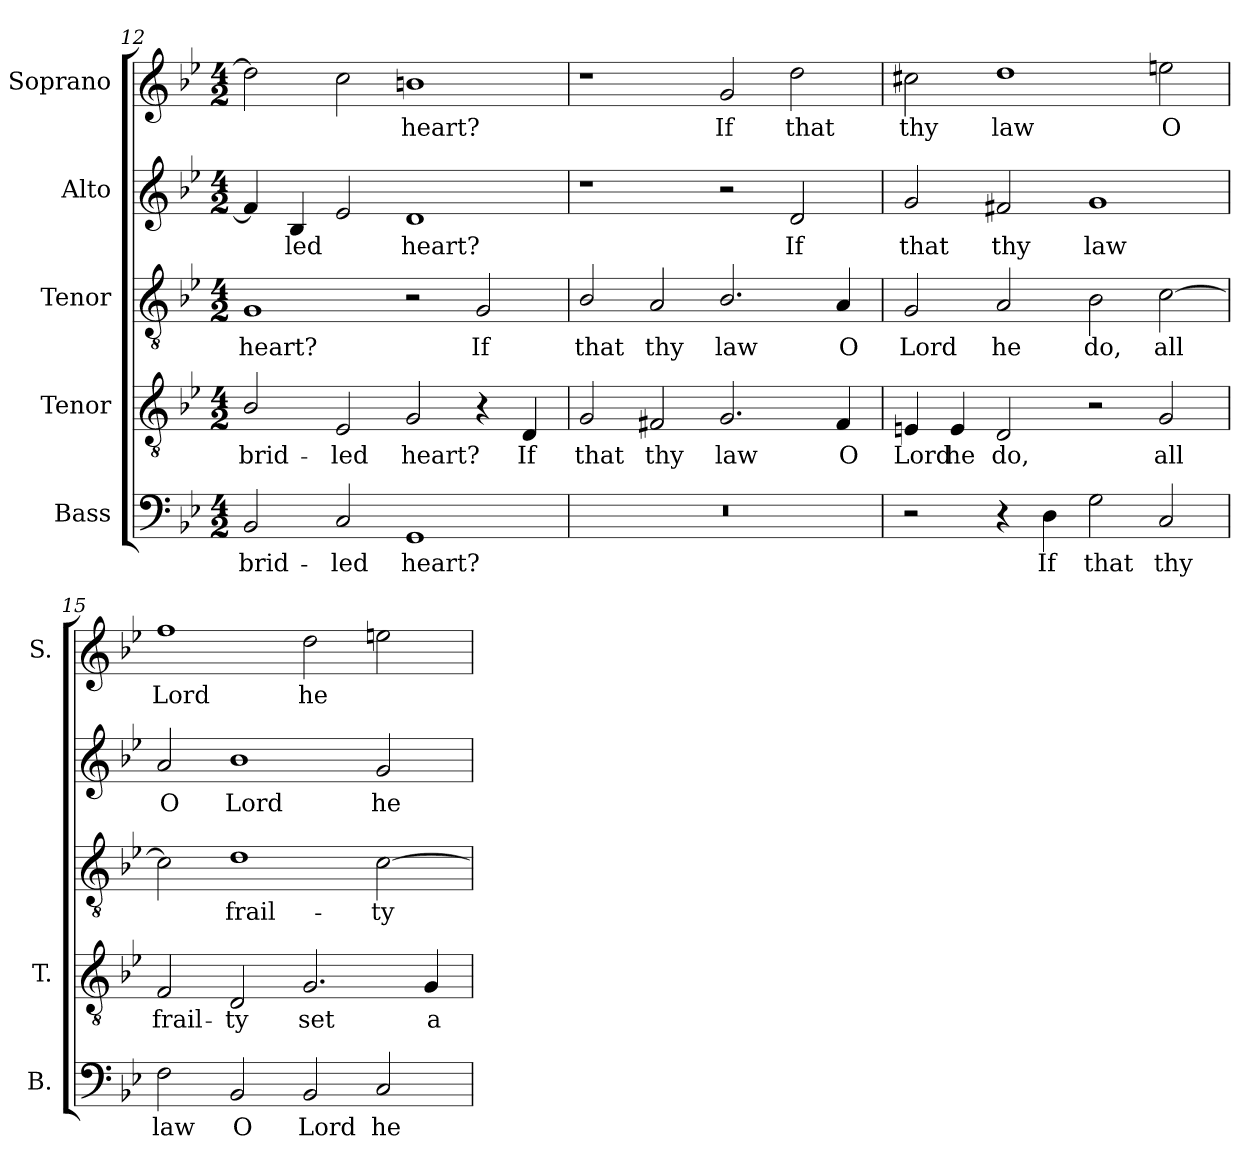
**kern	**text	**kern	**text	**kern	**text	**kern	**text	**kern	**text
*part5	*part5	*part4	*part4	*part3	*part3	*part2	*part2	*part1	*part1
*staff5	*staff5	*staff4	*staff4	*staff3	*staff3	*staff2	*staff2	*staff1	*staff1
*I"Bass	*	*I"Tenor	*	*I"Tenor	*	*I"Alto	*	*I"Soprano	*
*I'B.	*	*I'T.	*	*	*	*	*	*I'S.	*
*clefF4	*	*clefGv2	*	*clefGv2	*	*clefG2	*	*clefG2	*
*	*	*ITrd7c12	*	*ITrd7c12	*	*	*	*	*
*k[b-e-]	*	*k[b-e-]	*	*k[b-e-]	*	*k[b-e-]	*	*k[b-e-]	*
*B-:	*	*B-:	*	*B-:	*	*B-:	*	*B-:	*
*M4/2	*	*M4/2	*	*M4/2	*	*M4/2	*	*M4/2	*
=12	=12	=12	=12	=12	=12	=12	=12	=12	=12
!	!LO:LY:b:color=#000000	!	!	!	!	!	!	!	!
!	!	!	!LO:LY:b:color=#000000	!	!	!	!	!	!
!	!	!	!	!	!LO:LY:b:color=#000000	!	!	!	!
2BB-i/	-brid-	2BB-i/	-brid-	1GGi	heart?	4fi/]	.	2ddi\]	.
!	!	!	!	!	!	!	!LO:LY:b:color=#000000	!	!
.	.	.	.	.	.	4B-i/	-led	.	.
!	!LO:LY:b:color=#000000	!	!	!	!	!	!	!	!
!	!	!	!LO:LY:b:color=#000000	!	!	!	!	!	!
2Ci/	-led	2EE-i/	-led	.	.	2e-i/	.	2cci\	.
!	!LO:LY:b:color=#000000	!	!	!	!	!	!	!	!
!	!	!	!LO:LY:b:color=#000000	!	!	!	!	!	!
!	!	!	!	!	!	!	!LO:LY:b:color=#000000	!	!
!	!	!	!	!	!	!	!	!	!LO:LY:b:color=#000000
1GGi	heart?	2GGi/	heart?	2r	.	1di	heart?	1bni	heart?
!	!	!	!	!	!LO:LY:b:color=#000000	!	!	!	!
.	.	4r	.	2GGi/	If	.	.	.	.
!	!	!	!LO:LY:b:color=#000000	!	!	!	!	!	!
.	.	4DDi/	If	.	.	.	.	.	.
=13	=13	=13	=13	=13	=13	=13	=13	=13	=13
!LO:N:vis=1	!	!	!	!	!	!	!	!	!
!	!	!	!LO:LY:b:color=#000000	!	!	!	!	!	!
!	!	!	!	!	!LO:LY:b:color=#000000	!	!	!	!
0r	.	2GGi/	that	2BB-i/	that	1r	.	1r	.
!	!	!	!LO:LY:b:color=#000000	!	!	!	!	!	!
!	!	!	!	!	!LO:LY:b:color=#000000	!	!	!	!
.	.	2FF#Xi/	thy	2AAi/	thy	.	.	.	.
!	!	!	!LO:LY:b:color=#000000	!	!	!	!	!	!
!	!	!	!	!	!LO:LY:b:color=#000000	!	!	!	!
!	!	!	!	!	!	!	!	!	!LO:LY:b:color=#000000
.	.	2.GGi/	law	2.BB-i/	law	2r	.	2gi/	If
!	!	!	!	!	!	!	!LO:LY:b:color=#000000	!	!
!	!	!	!	!	!	!	!	!	!LO:LY:b:color=#000000
.	.	.	.	.	.	2di/	If	2ddi\	that
!	!	!	!LO:LY:b:color=#000000	!	!	!	!	!	!
!	!	!	!	!	!LO:LY:b:color=#000000	!	!	!	!
.	.	4FF#i/	O	4AAi/	O	.	.	.	.
!!LO:PB:g=z
=14	=14	=14	=14	=14	=14	=14	=14	=14	=14
!	!	!	!LO:LY:b:color=#000000	!	!	!	!	!	!
!	!	!	!	!	!LO:LY:b:color=#000000	!	!	!	!
!	!	!	!	!	!	!	!LO:LY:b:color=#000000	!	!
!	!	!	!	!	!	!	!	!	!LO:LY:b:color=#000000
2r	.	4EEni/	Lord	2GGi/	Lord	2gi/	that	2cc#Xi\	thy
!	!	!	!LO:LY:b:color=#000000	!	!	!	!	!	!
.	.	4EEi/	he	.	.	.	.	.	.
!	!	!	!LO:LY:b:color=#000000	!	!	!	!	!	!
!	!	!	!	!	!LO:LY:b:color=#000000	!	!	!	!
!	!	!	!	!	!	!	!LO:LY:b:color=#000000	!	!
!	!	!	!	!	!	!	!	!	!LO:LY:b:color=#000000
4r	.	2DDi/	do,	2AAi/	he	2f#Xi/	thy	1ddi	law
!	!LO:LY:b:color=#000000	!	!	!	!	!	!	!	!
4Di\	If	.	.	.	.	.	.	.	.
!	!LO:LY:b:color=#000000	!	!	!	!	!	!	!	!
!	!	!	!	!	!LO:LY:b:color=#000000	!	!	!	!
!	!	!	!	!	!	!	!LO:LY:b:color=#000000	!	!
2Gi\	that	2r	.	2BB-i\	do,	1gi	law	.	.
!	!LO:LY:b:color=#000000	!	!	!	!	!	!	!	!
!	!	!	!LO:LY:b:color=#000000	!	!	!	!	!	!
!	!	!	!	!	!LO:LY:b:color=#000000	!	!	!	!
!	!	!	!	!	!	!	!	!	!LO:LY:b:color=#000000
2Ci/	thy	2GGi/	all	[2Ci\	all	.	.	2eeni\	O
=15	=15	=15	=15	=15	=15	=15	=15	=15	=15
!	!LO:LY:b:color=#000000	!	!	!	!	!	!	!	!
!	!	!	!LO:LY:b:color=#000000	!	!	!	!	!	!
!	!	!	!	!	!	!	!LO:LY:b:color=#000000	!	!
!	!	!	!	!	!	!	!	!	!LO:LY:b:color=#000000
2Fi\	law	2FFi/	frail-	2Ci\]	.	2ai/	O	1ffi	Lord
!	!LO:LY:b:color=#000000	!	!	!	!	!	!	!	!
!	!	!	!LO:LY:b:color=#000000	!	!	!	!	!	!
!	!	!	!	!	!LO:LY:b:color=#000000	!	!	!	!
!	!	!	!	!	!	!	!LO:LY:b:color=#000000	!	!
2BB-i/	O	2DDi/	-ty	1Di	frail-	1b-i	Lord	.	.
!	!LO:LY:b:color=#000000	!	!	!	!	!	!	!	!
!	!	!	!LO:LY:b:color=#000000	!	!	!	!	!	!
!	!	!	!	!	!	!	!	!	!LO:LY:b:color=#000000
2BB-i/	Lord	2.GGi/	set	.	.	.	.	2ddi\	he
!	!LO:LY:b:color=#000000	!	!	!	!	!	!	!	!
!	!	!	!	!	!LO:LY:b:color=#000000	!	!	!	!
!	!	!	!	!	!	!	!LO:LY:b:color=#000000	!	!
2Ci/	he	.	.	[2Ci\	-ty	2gi/	he	2eeni\	.
!	!	!	!LO:LY:b:color=#000000	!	!	!	!	!	!
.	.	4GGi/	a-	.	.	.	.	.	.
=	=	=	=	=	=	=	=	=	=
*-	*-	*-	*-	*-	*-	*-	*-	*-	*-
